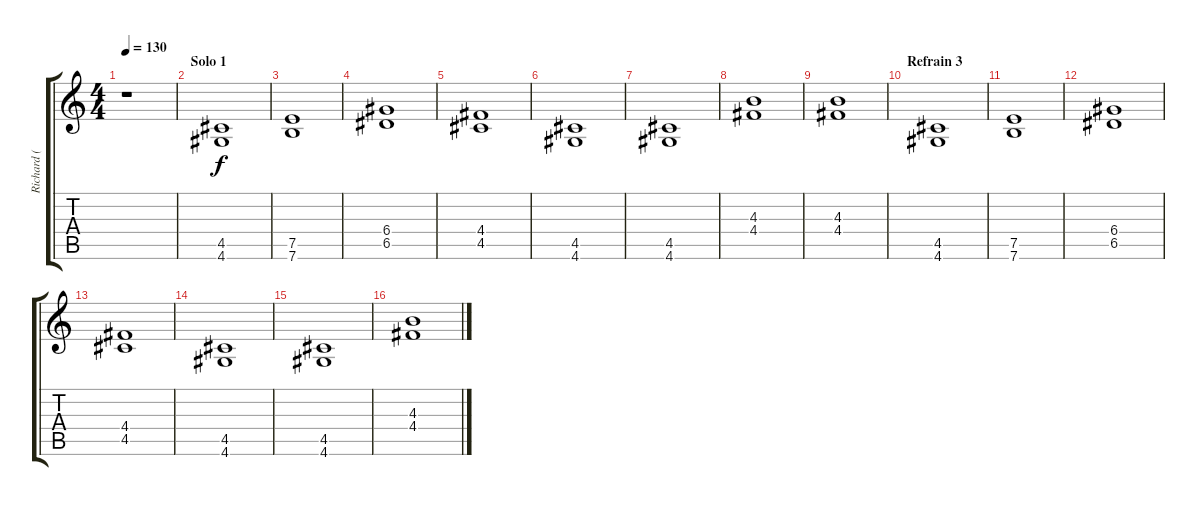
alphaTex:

\track ("Richard ( Guitar 1 ) " "Richard ( ") {instrument distortionguitar}
\staff {score tabs}
\tuning (E4 B3 G3 D3 A2 E2) {hide}
\ts (4 4)
\tempo 130
\clef g2
\ks c
r.1{dy f} |
\section ("" "Solo 1")
(4.5 4.6).1 |
(7.5 7.6).1 |
(6.4 6.5).1 |
(4.4 4.5).1 |
(4.5 4.6).1 |
(4.5 4.6).1 |
(4.3 4.4).1 |
(4.3 4.4).1 |
\section ("" "Refrain 3")
(4.5 4.6).1 |
(7.5 7.6).1 |
(6.4 6.5).1 |
(4.4 4.5).1 |
(4.5 4.6).1 |
(4.5 4.6).1 |
(4.3 4.4).1
